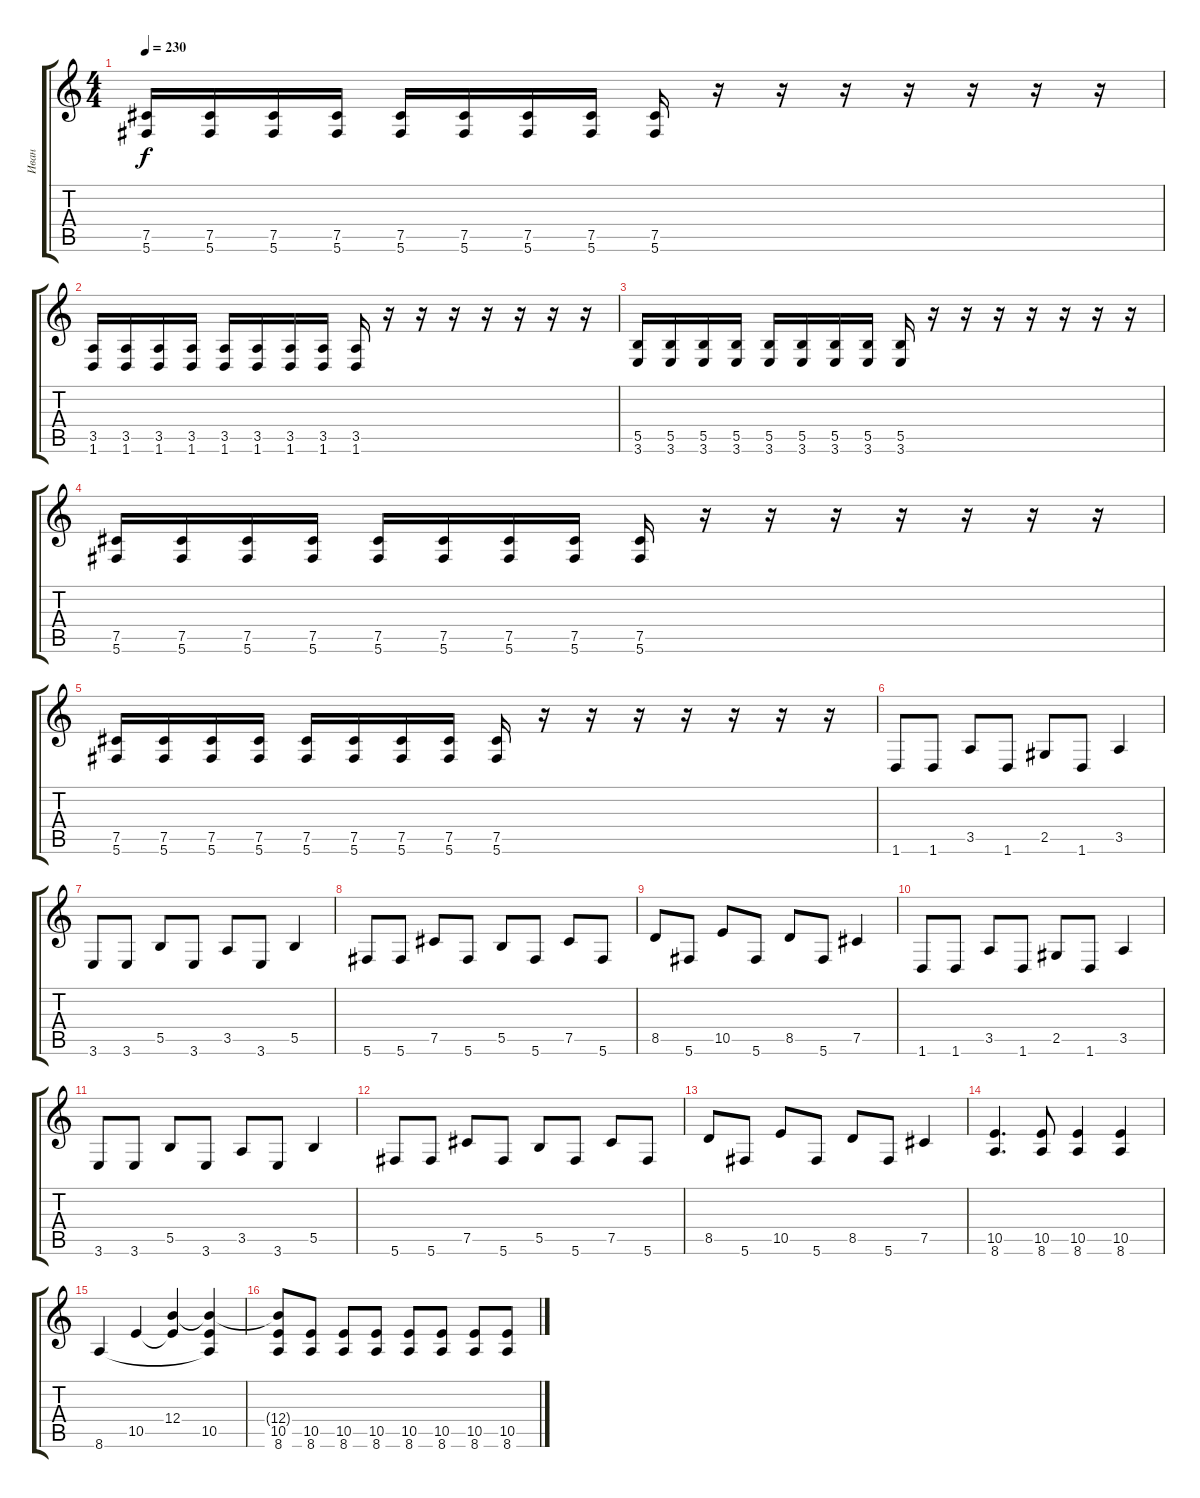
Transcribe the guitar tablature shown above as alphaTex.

\track ("Иван" "Иван") {instrument distortionguitar}
\staff {score tabs}
\tuning (Db4 Ab3 E3 B2 Gb2 Db2) {hide}
\ts (4 4)
\tempo 230
\clef g2
\ks c
(7.5 5.6).16{dy f} (7.5 5.6).16 (7.5 5.6).16 (7.5 5.6).16 (7.5 5.6).16 (7.5 5.6).16 (7.5 5.6).16 (7.5 5.6).16 (7.5 5.6).16 r.16 r.16 r.16 r.16 r.16 r.16 r.16 |
(3.5 1.6).16 (3.5 1.6).16 (3.5 1.6).16 (3.5 1.6).16 (3.5 1.6).16 (3.5 1.6).16 (3.5 1.6).16 (3.5 1.6).16 (3.5 1.6).16 r.16 r.16 r.16 r.16 r.16 r.16 r.16 |
(5.5 3.6).16 (5.5 3.6).16 (5.5 3.6).16 (5.5 3.6).16 (5.5 3.6).16 (5.5 3.6).16 (5.5 3.6).16 (5.5 3.6).16 (5.5 3.6).16 r.16 r.16 r.16 r.16 r.16 r.16 r.16 |
(7.5 5.6).16 (7.5 5.6).16 (7.5 5.6).16 (7.5 5.6).16 (7.5 5.6).16 (7.5 5.6).16 (7.5 5.6).16 (7.5 5.6).16 (7.5 5.6).16 r.16 r.16 r.16 r.16 r.16 r.16 r.16 |
(7.5 5.6).16 (7.5 5.6).16 (7.5 5.6).16 (7.5 5.6).16 (7.5 5.6).16 (7.5 5.6).16 (7.5 5.6).16 (7.5 5.6).16 (7.5 5.6).16 r.16 r.16 r.16 r.16 r.16 r.16 r.16 |
1.6.8 1.6.8 3.5.8 1.6.8 2.5.8 1.6.8 3.5.4 |
3.6.8 3.6.8 5.5.8 3.6.8 3.5.8 3.6.8 5.5.4 |
5.6.8 5.6.8 7.5.8 5.6.8 5.5.8 5.6.8 7.5.8 5.6.8 |
8.5.8 5.6.8 10.5.8 5.6.8 8.5.8 5.6.8 7.5.4 |
1.6.8 1.6.8 3.5.8 1.6.8 2.5.8 1.6.8 3.5.4 |
3.6.8 3.6.8 5.5.8 3.6.8 3.5.8 3.6.8 5.5.4 |
5.6.8 5.6.8 7.5.8 5.6.8 5.5.8 5.6.8 7.5.8 5.6.8 |
8.5.8 5.6.8 10.5.8 5.6.8 8.5.8 5.6.8 7.5.4 |
(10.5 8.6).4{d} (10.5 8.6).8 (10.5 8.6).4 (10.5 8.6).4 |
8.6.4 10.5.4 (12.4 10.5{t}).4 (12.4{t} 10.5 8.6{t}).4 |
(12.4{t} 10.5 8.6).8 (10.5 8.6).8 (10.5 8.6).8 (10.5 8.6).8 (10.5 8.6).8 (10.5 8.6).8 (10.5 8.6).8 (10.5 8.6).8
